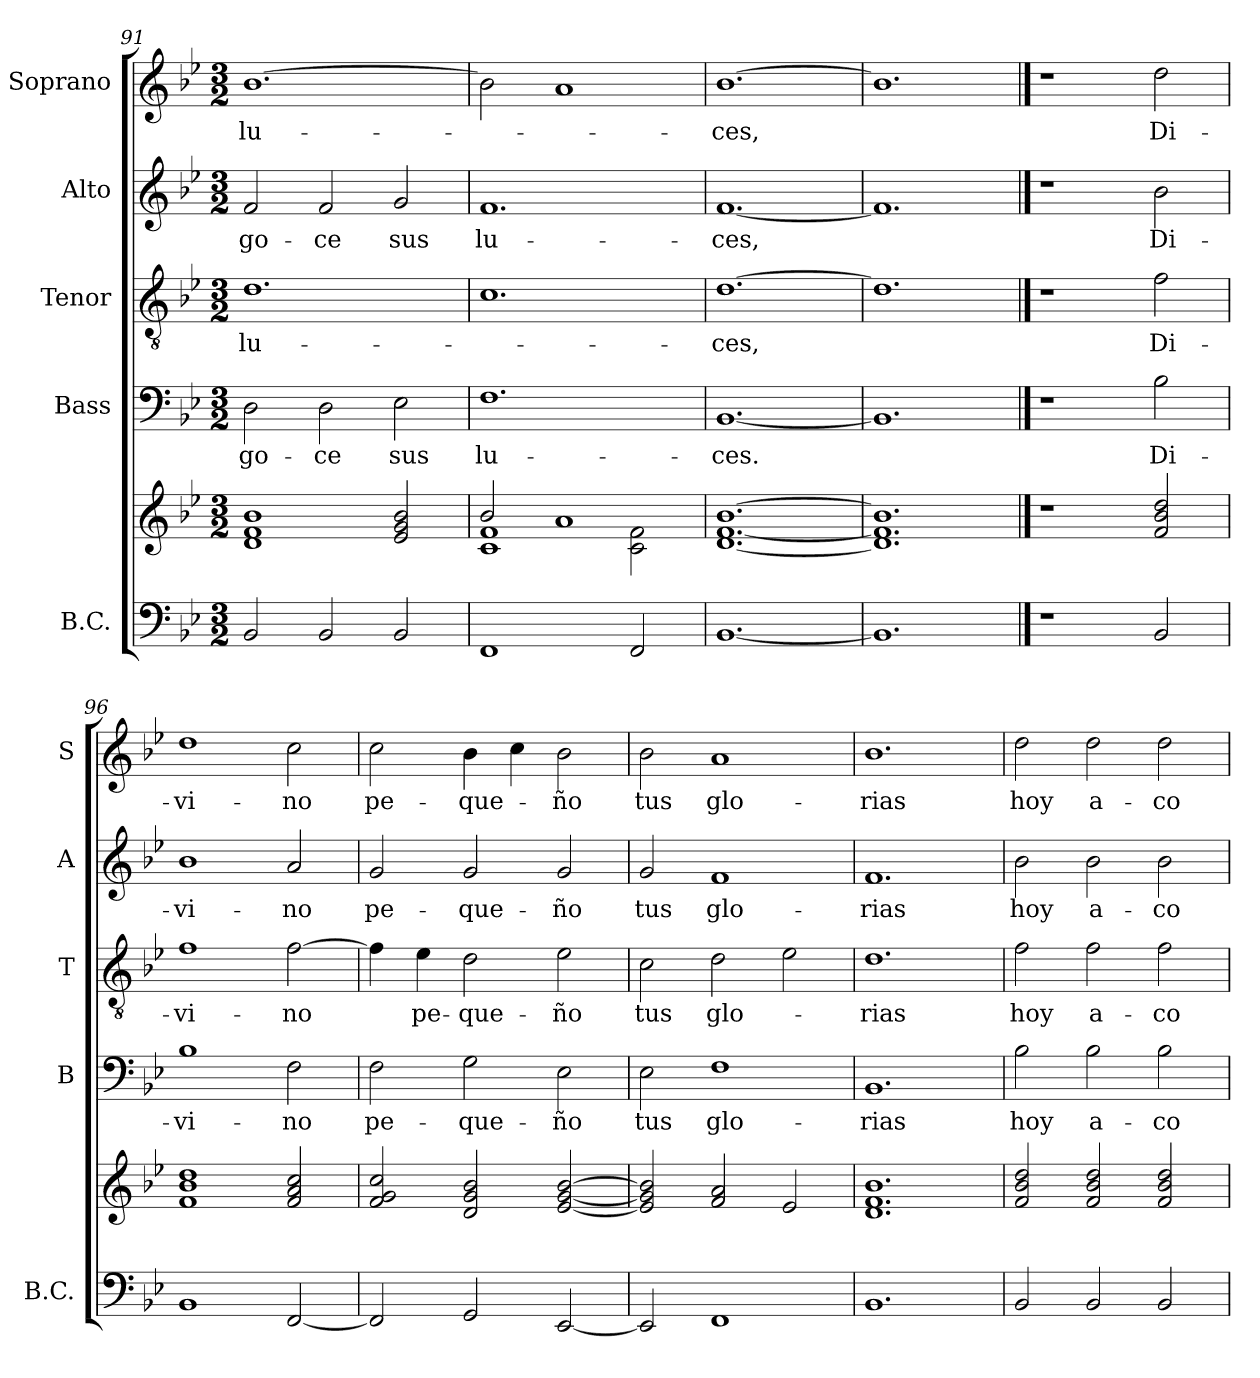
**kern	**kern	**kern	**text	**kern	**text	**kern	**text	**kern	**text
*part5	*part5	*part4	*part4	*part3	*part3	*part2	*part2	*part1	*part1
*staff6	*staff5	*staff4	*staff4	*staff3	*staff3	*staff2	*staff2	*staff1	*staff1
*I"B.C.	*	*I"Bass	*	*I"Tenor	*	*I"Alto	*	*I"Soprano	*
*I'B.C.	*	*I'B	*	*I'T	*	*I'A	*	*I'S	*
*clefF4	*clefG2	*clefF4	*	*clefGv2	*	*clefG2	*	*clefG2	*
*k[b-e-]	*k[b-e-]	*k[b-e-]	*	*k[b-e-]	*	*k[b-e-]	*	*k[b-e-]	*
*B-:	*B-:	*B-:	*	*B-:	*	*B-:	*	*B-:	*
*M3/2	*M3/2	*M3/2	*	*M3/2	*	*M3/2	*	*M3/2	*
=91	=91	=91	=91	=91	=91	=91	=91	=91	=91
!	!	!	!LO:LY:b	!	!LO:LY:b	!	!LO:LY:b	!	!LO:LY:b
2BB-/	1d 1f 1b-	2D\	go-	1.d	lu-	2f/	go-	[1.b-	lu-
!	!	!	!LO:LY:b	!	!	!	!LO:LY:b	!	!
2BB-/	.	2D\	-ce	.	.	2f/	-ce	.	.
!	!	!	!LO:LY:b	!	!	!	!LO:LY:b	!	!
2BB-/	2e-/ 2g/ 2b-/	2E-\	sus	.	.	2g/	sus	.	.
=92	=92	=92	=92	=92	=92	=92	=92	=92	=92
*	*^	*	*	*	*	*	*	*	*
!	!	!	!	!LO:LY:b	!	!	!	!LO:LY:b	!	!
1FF	1c 1f	2b-/	1.F	lu-	1.c	.	1.f	lu-	2b-\]	.
.	.	1a	.	.	.	.	.	.	1a	.
2FF/	2c\ 2f\	.	.	.	.	.	.	.	.	.
*	*v	*v	*	*	*	*	*	*	*	*
=93	=93	=93	=93	=93	=93	=93	=93	=93	=93
!	!	!	!LO:LY:b	!	!LO:LY:b	!	!LO:LY:b	!	!LO:LY:b
[1.BB-	[1.d [1.f [1.b-	[1.BB-	-ces.	[1.d	-ces,	[1.f	-ces,	[1.b-	-ces,
=94	=94	=94	=94	=94	=94	=94	=94	=94	=94
1.BB-]	1.d] 1.f] 1.b-]	1.BB-]	.	1.d]	.	1.f]	.	1.b-]	.
!!LO:PB:g=z
==95	==95	==95	==95	==95	==95	==95	==95	==95	==95
1r	1r	1r	.	1r	.	1r	.	1r	.
!	!	!	!LO:LY:b	!	!LO:LY:b	!	!LO:LY:b	!	!LO:LY:b
2BB-/	2f/ 2b-/ 2dd/	2B-\	Di-	2f\	Di-	2b-\	Di-	2dd\	Di-
=96	=96	=96	=96	=96	=96	=96	=96	=96	=96
!	!	!	!LO:LY:b	!	!LO:LY:b	!	!LO:LY:b	!	!LO:LY:b
1BB-	1f 1b- 1dd	1B-	-vi-	1f	-vi-	1b-	-vi-	1dd	-vi-
!	!	!	!LO:LY:b	!	!LO:LY:b	!	!LO:LY:b	!	!LO:LY:b
[2FF/	2f/ 2a/ 2cc/	2F\	-no	[2f\	-no	2a/	-no	2cc\	-no
=97	=97	=97	=97	=97	=97	=97	=97	=97	=97
!	!	!	!LO:LY:b	!	!	!	!LO:LY:b	!	!LO:LY:b
2FF/]	2f/ 2g/ 2cc/	2F\	pe-	4f\]	.	2g/	pe-	2cc\	pe-
!	!	!	!	!	!LO:LY:b	!	!	!	!
.	.	.	.	4e-\	pe-	.	.	.	.
!	!	!	!LO:LY:b	!	!LO:LY:b	!	!LO:LY:b	!	!LO:LY:b
2GG/	2d/ 2g/ 2b-/	2G\	-que-	2d\	-que-	2g/	-que-	4b-\	-que-
.	.	.	.	.	.	.	.	4cc\	.
!	!	!	!LO:LY:b	!	!LO:LY:b	!	!LO:LY:b	!	!LO:LY:b
[2EE-/	[2e-/ [2g/ [2b-/	2E-\	-ño	2e-\	-ño	2g/	-ño	2b-\	-ño
=98	=98	=98	=98	=98	=98	=98	=98	=98	=98
!	!	!	!LO:LY:b	!	!LO:LY:b	!	!LO:LY:b	!	!LO:LY:b
2EE-/]	2e-/] 2g/] 2b-/]	2E-\	tus	2c\	tus	2g/	tus	2b-\	tus
!	!	!	!LO:LY:b	!	!LO:LY:b	!	!LO:LY:b	!	!LO:LY:b
1FF	2f/ 2a/	1F	glo-	2d\	glo-	1f	glo-	1a	glo-
.	2e-/	.	.	2e-\	.	.	.	.	.
=99	=99	=99	=99	=99	=99	=99	=99	=99	=99
!	!	!	!LO:LY:b	!	!LO:LY:b	!	!LO:LY:b	!	!LO:LY:b
1.BB-	1.d 1.f 1.b-	1.BB-	-rias	1.d	-rias	1.f	-rias	1.b-	-rias
=100	=100	=100	=100	=100	=100	=100	=100	=100	=100
!	!	!	!LO:LY:b	!	!LO:LY:b	!	!LO:LY:b	!	!LO:LY:b
2BB-/	2f/ 2b-/ 2dd/	2B-\	hoy	2f\	hoy	2b-\	hoy	2dd\	hoy
!	!	!	!LO:LY:b	!	!LO:LY:b	!	!LO:LY:b	!	!LO:LY:b
2BB-/	2f/ 2b-/ 2dd/	2B-\	a-	2f\	a-	2b-\	a-	2dd\	a-
!	!	!	!LO:LY:b	!	!LO:LY:b	!	!LO:LY:b	!	!LO:LY:b
2BB-/	2f/ 2b-/ 2dd/	2B-\	-co-	2f\	-co-	2b-\	-co-	2dd\	-co-
=	=	=	=	=	=	=	=	=	=
*-	*-	*-	*-	*-	*-	*-	*-	*-	*-
